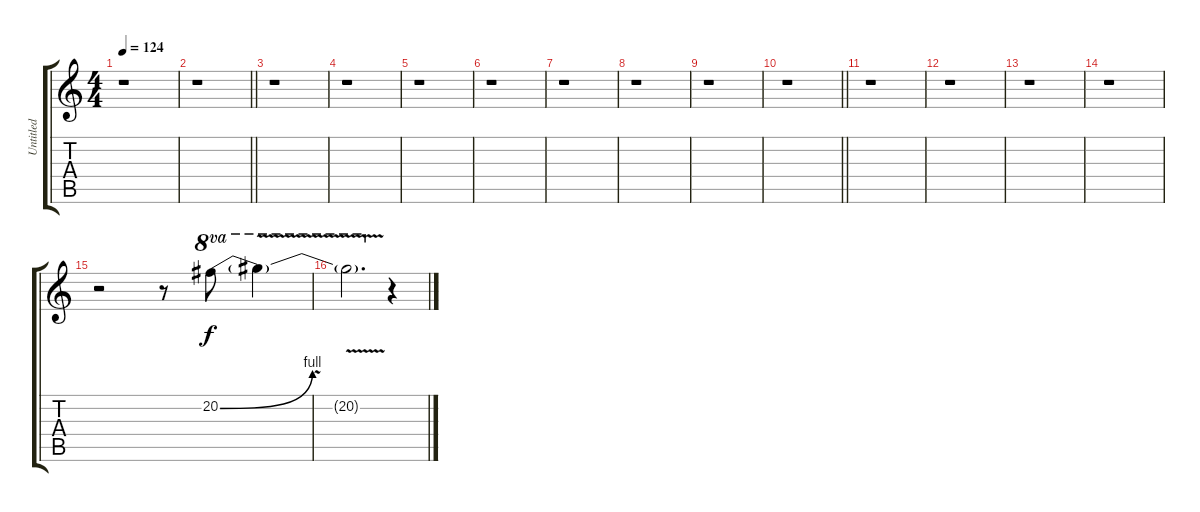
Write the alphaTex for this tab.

\track ("Untitled" "Untitled") {instrument distortionguitar}
\staff {score tabs}
\tuning (Eb4 Bb3 Gb3 Db3 Ab2 Eb2) {hide}
\ts (4 4)
\tempo 124
\clef g2
\ks c
r.1{dy f} |
\barLineRight lightlight
r.1 |
r.1 |
r.1 |
r.1 |
r.1 |
r.1 |
r.1 |
r.1 |
\barLineRight lightlight
r.1 |
r.1 |
r.1 |
r.1 |
r.1 |
r.2 r.8 20.2{be (bend 0 0 60 4)}.8{ot 8va} 20.2{v t}.4{ot 8va} |
20.2{v t}.2{d ot 8va} r.4
